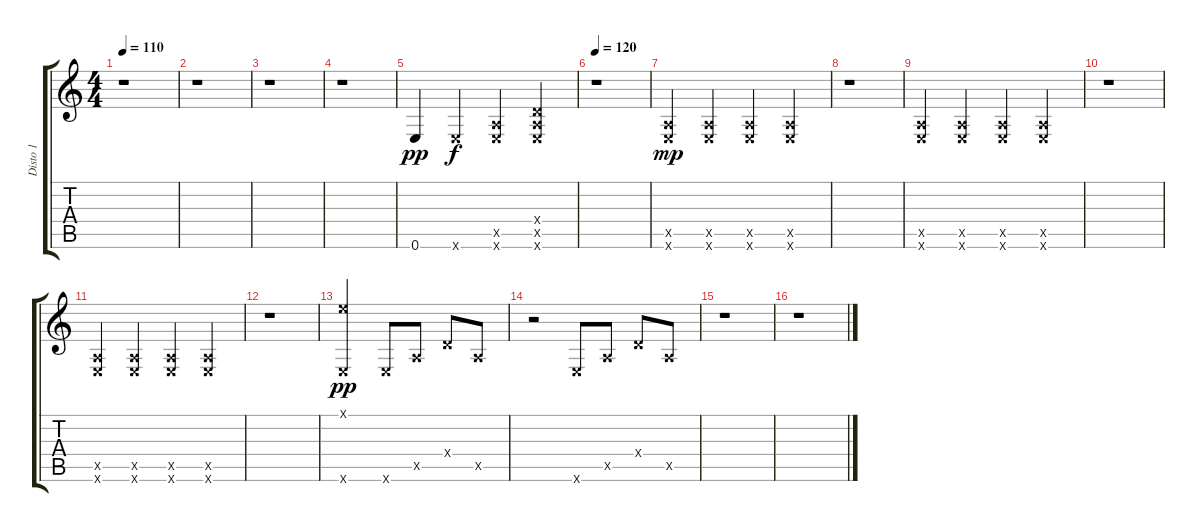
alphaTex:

\track ("Disto 1" "Disto 1") {instrument distortionguitar}
\staff {score tabs}
\tuning (E4 B3 G3 D3 A2 E2) {hide}
\ts (4 4)
\tempo 110
\clef g2
\ks c
r.1{dy f} |
r.1 |
r.1 |
r.1 |
0.6.4{dy pp} 0.6{x}.4{dy f} (0.5{x} 0.6{x}).4 (0.4{x} 0.5{x} 0.6{x}).4 |
\tempo 120
r.1 |
(0.5{x} 0.6{x}).4{dy mp} (0.5{x} 0.6{x}).4 (0.5{x} 0.6{x}).4 (0.5{x} 0.6{x}).4 |
r.1 |
(0.5{x} 0.6{x}).4 (0.5{x} 0.6{x}).4 (0.5{x} 0.6{x}).4 (0.5{x} 0.6{x}).4 |
r.1 |
(0.5{x} 0.6{x}).4 (0.5{x} 0.6{x}).4 (0.5{x} 0.6{x}).4 (0.5{x} 0.6{x}).4 |
r.1 |
(0.1{x} 0.6{x}).2{dy pp} 0.6{x}.8 0.5{x}.8 0.4{x}.8 0.5{x}.8 |
r.2 0.6{x}.8 0.5{x}.8 0.4{x}.8 0.5{x}.8 |
r.1 |
r.1
